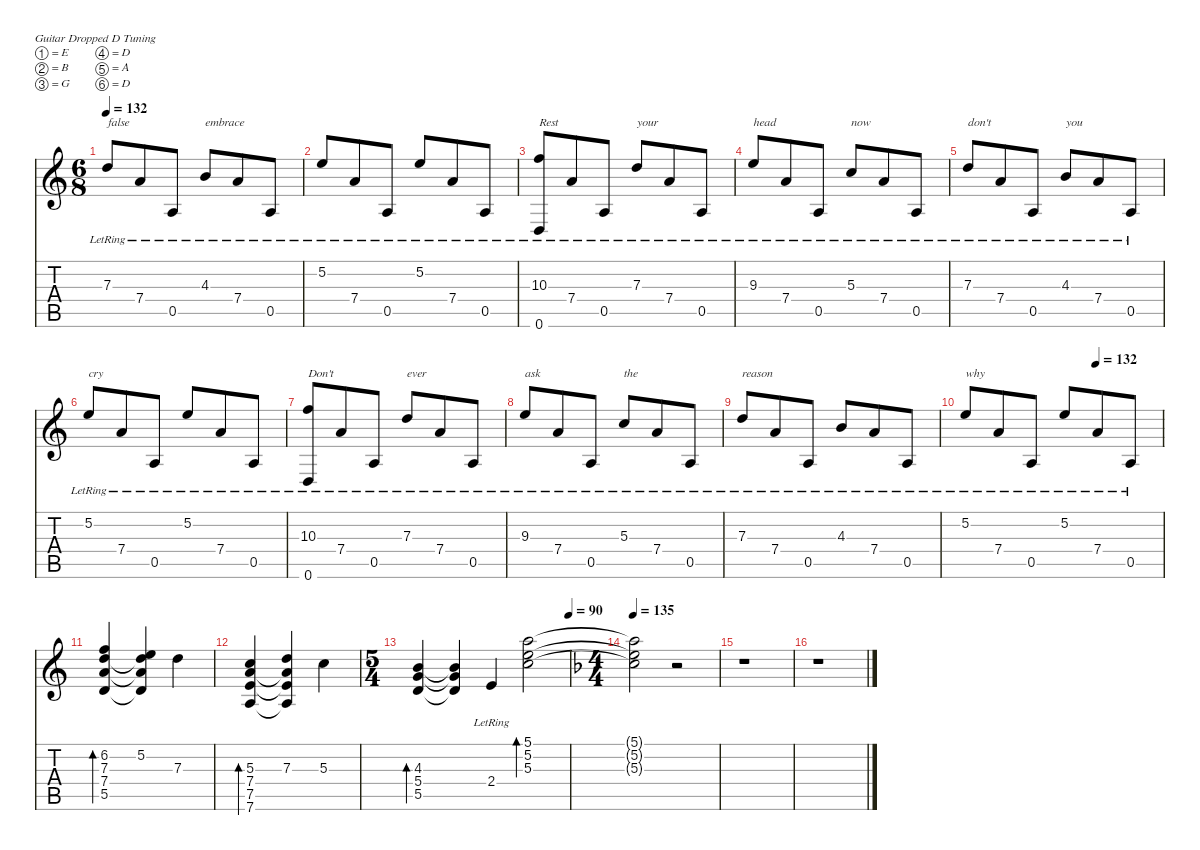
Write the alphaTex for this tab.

\defaultSystemsLayout 4
\hideDynamics
\bracketExtendMode nobrackets
\singleTrackTrackNamePolicy hidden
\multiTrackTrackNamePolicy hidden
\firstSystemTrackNameMode fullname
\firstSystemTrackNameOrientation horizontal
\otherSystemsTrackNameOrientation horizontal
\track ("Acoustic Guitar" "n.guit.") {instrument acousticguitarnylon}
\staff {score tabs}
\tuning (E4 B3 G3 D3 A2 D2)
\ts (6 8)
\tempo 132
\clef g2
\ks aminor
7.3{lr}.8{txt "false" dy f beam Up} 7.4{lr}.8{beam Up} 0.5{lr}.8{beam Up} 4.3{lr}.8{txt "embrace" beam Up} 7.4{lr}.8{beam Up} 0.5{lr}.8{beam Up} |
5.2{lr}.8{beam Up} 7.4{lr}.8{beam Up} 0.5{lr}.8{beam Up} 5.2{lr}.8{beam Up} 7.4{lr}.8{beam Up} 0.5{lr}.8{beam Up} |
(10.3{lr} 0.6{lr}).8{txt "Rest" beam Up} 7.4{lr}.8{beam Up} 0.5{lr}.8{beam Up} 7.3{lr}.8{txt "your" beam Up} 7.4{lr}.8{beam Up} 0.5{lr}.8{beam Up} |
9.3{lr}.8{txt "head" beam Up} 7.4{lr}.8{beam Up} 0.5{lr}.8{beam Up} 5.3{lr}.8{txt "now" beam Up} 7.4{lr}.8{beam Up} 0.5{lr}.8{beam Up} |
7.3{lr}.8{txt "don't" beam Up} 7.4{lr}.8{beam Up} 0.5{lr}.8{beam Up} 4.3{lr}.8{txt "you" beam Up} 7.4{lr}.8{beam Up} 0.5{lr}.8{beam Up} |
5.2{lr}.8{txt "cry" beam Up} 7.4{lr}.8{beam Up} 0.5{lr}.8{beam Up} 5.2{lr}.8{beam Up} 7.4{lr}.8{beam Up} 0.5{lr}.8{beam Up} |
(10.3{lr} 0.6{lr}).8{txt "Don't" beam Up} 7.4{lr}.8{beam Up} 0.5{lr}.8{beam Up} 7.3{lr}.8{txt "ever" beam Up} 7.4{lr}.8{beam Up} 0.5{lr}.8{beam Up} |
9.3{lr}.8{txt "ask" beam Up} 7.4{lr}.8{beam Up} 0.5{lr}.8{beam Up} 5.3{lr}.8{txt "the" beam Up} 7.4{lr}.8{beam Up} 0.5{lr}.8{beam Up} |
7.3{lr}.8{txt "reason" beam Up} 7.4{lr}.8{beam Up} 0.5{lr}.8{beam Up} 4.3{lr}.8{beam Up} 7.4{lr}.8{beam Up} 0.5{lr}.8{beam Up} |
\tempo (132 0.666667)
5.2{lr}.8{txt "why" beam Up} 7.4{lr}.8{beam Up} 0.5{lr}.8{beam Up} 5.2{lr}.8{beam Up} 7.4{lr}.8{beam Up} 0.5{lr}.8{beam Up} |
(6.2 7.3 7.4 5.5).4{bd 120 beam Up} (5.2 7.3{t} 7.4{t} 5.5{t}).4{beam Up} 7.3.4{beam Down} |
(5.3 7.4 7.5 7.6).4{bd 120 beam Up} (7.3 7.4{t} 7.5{t} 7.6{t}).4{beam Up} 5.3.4{beam Down} |
\ts (5 4)
\beaming (8 6 4)
\tempo (90 1)
(4.3 5.4 5.5).4{bd 120 beam Up} (4.3{t} 5.4{t} 5.5{t}).4{beam Up} 2.4{lr}.4{beam Up} (5.1 5.2 5.3).2{bd 240 beam Down} |
\ts (4 4)
\beaming (8 2 2 2 2)
\tempo 135
\ks dminor
(5.1{t acc forcenatural} 5.2{t acc forcenatural} 5.3{t acc forcenatural}).2{beam Down} r.2{beam Down} |
r.1{beam Down} |
r.1{beam Down}
